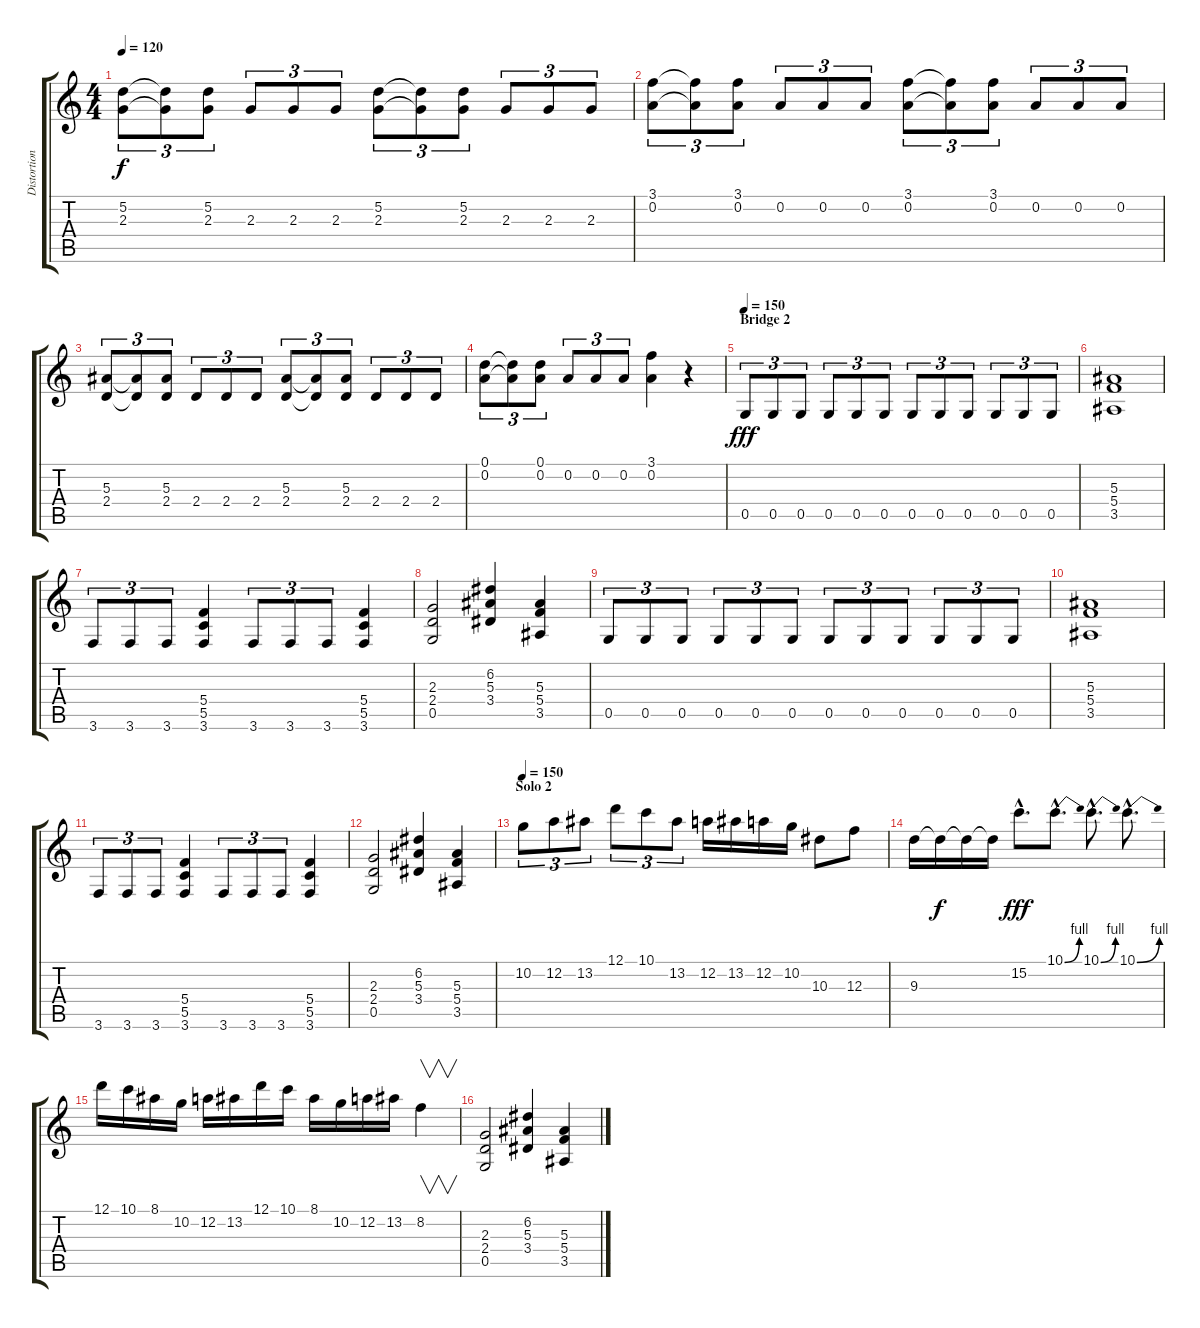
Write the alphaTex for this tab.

\track ("Distortion 1" "Distortion") {instrument distortionguitar}
\staff {score tabs}
\tuning (D4 A3 F3 C3 G2 D2) {hide}
\ts (4 4)
\tempo 120
\clef g2
\ks c
(5.2 2.3).8{tu (3 2) dy f} (5.2{t} 2.3{t}).8{tu (3 2)} (5.2 2.3).8{tu (3 2)} 2.3.8{tu (3 2)} 2.3.8{tu (3 2)} 2.3.8{tu (3 2)} (5.2 2.3).8{tu (3 2)} (5.2{t} 2.3{t}).8{tu (3 2)} (5.2 2.3).8{tu (3 2)} 2.3.8{tu (3 2)} 2.3.8{tu (3 2)} 2.3.8{tu (3 2)} |
(3.1 0.2).8{tu (3 2)} (3.1{t} 0.2{t}).8{tu (3 2)} (3.1 0.2).8{tu (3 2)} 0.2.8{tu (3 2)} 0.2.8{tu (3 2)} 0.2.8{tu (3 2)} (3.1 0.2).8{tu (3 2)} (3.1{t} 0.2{t}).8{tu (3 2)} (3.1 0.2).8{tu (3 2)} 0.2.8{tu (3 2)} 0.2.8{tu (3 2)} 0.2.8{tu (3 2)} |
(5.3 2.4).8{tu (3 2)} (5.3{t} 2.4{t}).8{tu (3 2)} (5.3 2.4).8{tu (3 2)} 2.4.8{tu (3 2)} 2.4.8{tu (3 2)} 2.4.8{tu (3 2)} (5.3 2.4).8{tu (3 2)} (5.3{t} 2.4{t}).8{tu (3 2)} (5.3 2.4).8{tu (3 2)} 2.4.8{tu (3 2)} 2.4.8{tu (3 2)} 2.4.8{tu (3 2)} |
(0.1 0.2).8{tu (3 2)} (0.1{t} 0.2{t}).8{tu (3 2)} (0.1 0.2).8{tu (3 2)} 0.2.8{tu (3 2)} 0.2.8{tu (3 2)} 0.2.8{tu (3 2)} (3.1 0.2).4 r.4 |
\section ("" "Bridge 2")
\tempo 150
0.5.8{tu (3 2) dy fff balance 5} 0.5.8{tu (3 2)} 0.5.8{tu (3 2)} 0.5.8{tu (3 2)} 0.5.8{tu (3 2)} 0.5.8{tu (3 2)} 0.5.8{tu (3 2)} 0.5.8{tu (3 2)} 0.5.8{tu (3 2)} 0.5.8{tu (3 2)} 0.5.8{tu (3 2)} 0.5.8{tu (3 2)} |
(5.3 5.4 3.5).1 |
3.6.8{tu (3 2)} 3.6.8{tu (3 2)} 3.6.8{tu (3 2)} (5.4 5.5 3.6).4 3.6.8{tu (3 2)} 3.6.8{tu (3 2)} 3.6.8{tu (3 2)} (5.4 5.5 3.6).4 |
(2.3 2.4 0.5).2 (6.2 5.3 3.4).4 (5.3 5.4 3.5).4 |
0.5.8{tu (3 2)} 0.5.8{tu (3 2)} 0.5.8{tu (3 2)} 0.5.8{tu (3 2)} 0.5.8{tu (3 2)} 0.5.8{tu (3 2)} 0.5.8{tu (3 2)} 0.5.8{tu (3 2)} 0.5.8{tu (3 2)} 0.5.8{tu (3 2)} 0.5.8{tu (3 2)} 0.5.8{tu (3 2)} |
(5.3 5.4 3.5).1 |
3.6.8{tu (3 2)} 3.6.8{tu (3 2)} 3.6.8{tu (3 2)} (5.4 5.5 3.6).4 3.6.8{tu (3 2)} 3.6.8{tu (3 2)} 3.6.8{tu (3 2)} (5.4 5.5 3.6).4 |
(2.3 2.4 0.5).2 (6.2 5.3 3.4).4 (5.3 5.4 3.5).4 |
\section ("" "Solo 2")
\tempo 150
10.2.8{tu (3 2)} 12.2.8{tu (3 2)} 13.2.8{tu (3 2)} 12.1.8{tu (3 2)} 10.1.8{tu (3 2)} 13.2.8{tu (3 2)} 12.2.16 13.2.16 12.2.16 10.2.16 10.3.8 12.3.8 |
9.3.16 9.3{t}.16{dy f} 9.3{t}.16 9.3{t}.16 15.2{hac}.8{d dy fff} 10.1{be (bend 0 0 60 4) hac}.8{d} 10.1{be (bend 0 0 60 4) hac}.8{d} 10.1{be (bend 0 0 60 4) hac}.8{d} |
12.1.16 10.1.16 8.1.16 10.2.16 12.2.16 13.2.16 12.1.16 10.1.16 8.1.16 10.2.16 12.2.16 13.2.16 8.2.4{v} |
(2.3 2.4 0.5).2{volume 10} (6.2 5.3 3.4).4 (5.3 5.4 3.5).4
